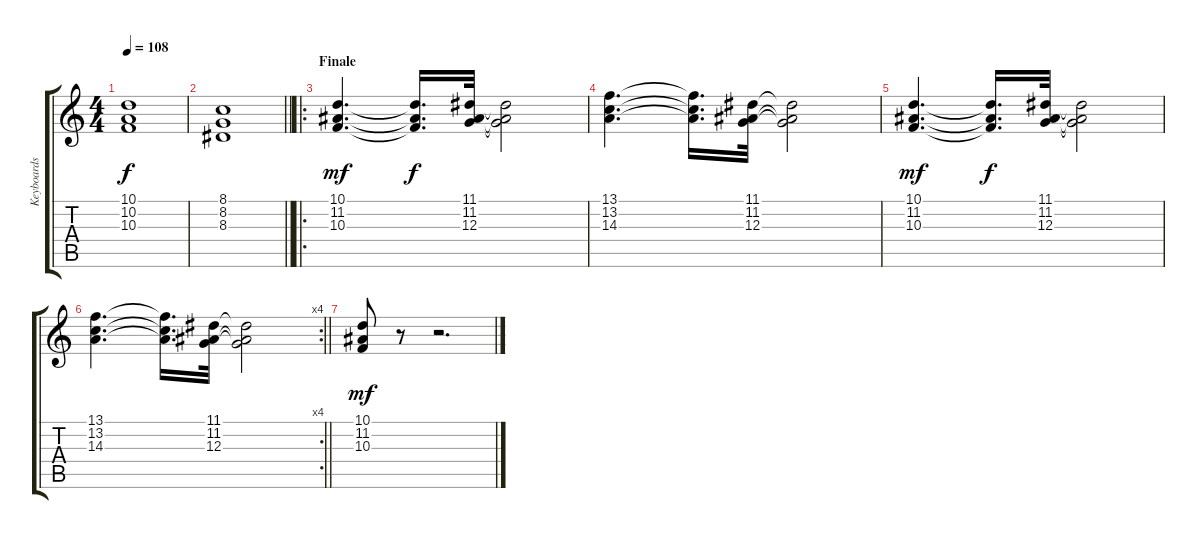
\track ("Keyboards" "Keyboards") {instrument rockorgan}
\staff {score tabs}
\tuning (E4 B3 G3 D3 A2 E2) {hide}
\ts (4 4)
\tempo 108
\clef g2
\ks c
(10.1 10.2 10.3).1{dy f} |
\barLineRight lightlight
(8.1 8.2 8.3).1 |
\ro
\section ("" "Finale")
(10.1 11.2 10.3).4{d dy mf} (10.1{t} 11.2{t} 10.3{t}).16{d dy f} (11.1 11.2 12.3).32 (11.1{t} 11.2{t} 12.3{t}).2 |
(13.1 13.2 14.3).4{d} (13.1{t} 13.2{t} 14.3{t}).16{d} (11.1 11.2 12.3).32 (11.1{t} 11.2{t} 12.3{t}).2 |
(10.1 11.2 10.3).4{d dy mf} (10.1{t} 11.2{t} 10.3{t}).16{d dy f} (11.1 11.2 12.3).32 (11.1{t} 11.2{t} 12.3{t}).2 |
\rc 4
\barLineRight lightlight
(13.1 13.2 14.3).4{d} (13.1{t} 13.2{t} 14.3{t}).16{d} (11.1 11.2 12.3).32 (11.1{t} 11.2{t} 12.3{t}).2 |
(10.1 11.2 10.3).8{dy mf} r.8 r.2{d}
